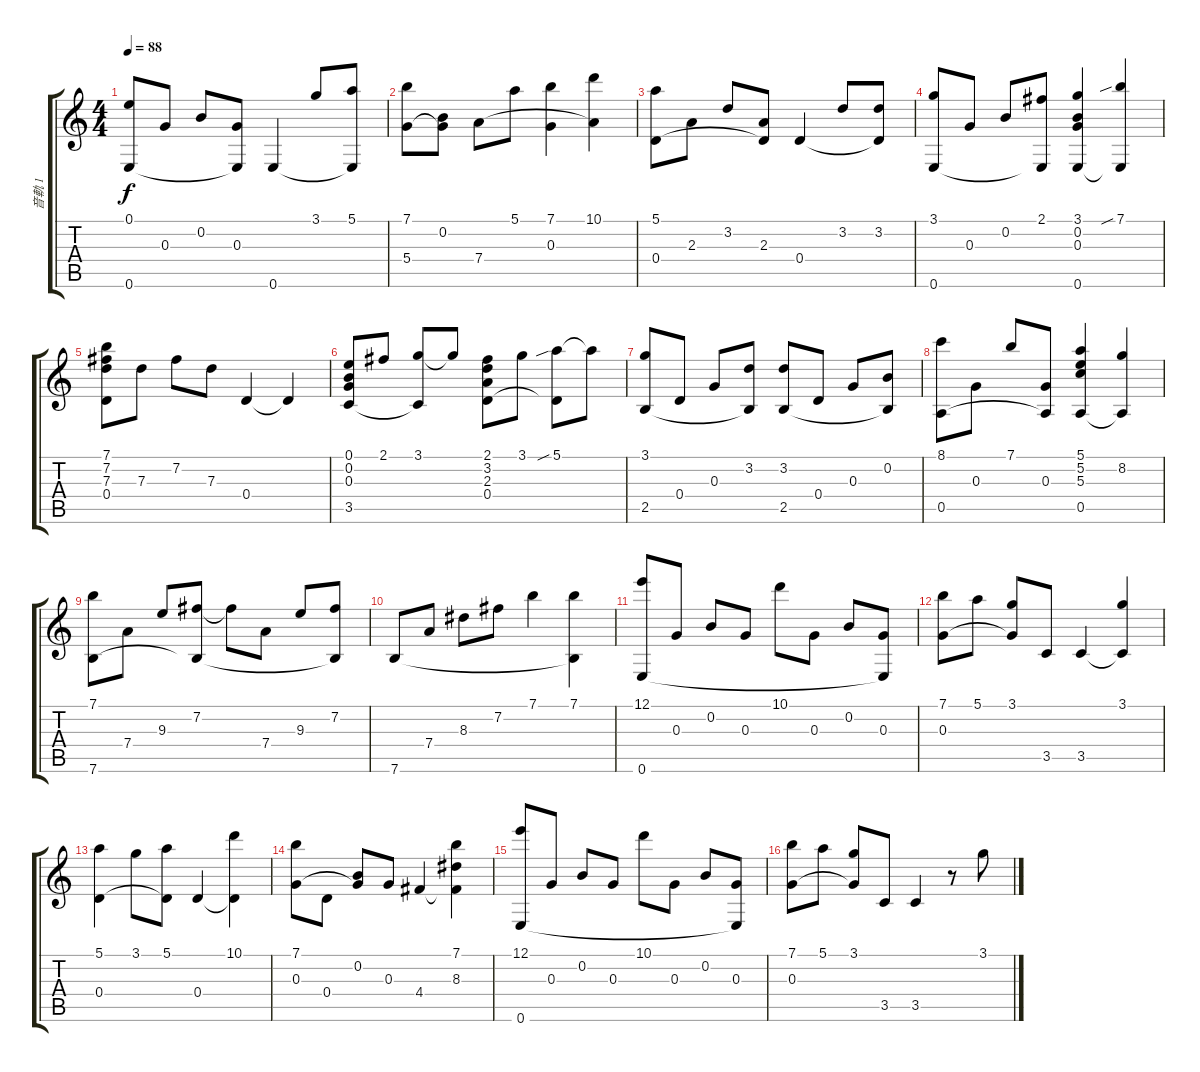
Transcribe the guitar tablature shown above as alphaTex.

\track ("音軌 1" "音軌 1") {instrument acousticguitarnylon}
\staff {score tabs}
\tuning (E4 B3 G3 D3 A2 E2) {hide}
\ts (4 4)
\tempo 88
\clef g2
\ks c
(0.1 0.6).8{dy f} 0.3.8 0.2.8 (0.3 0.6{t}).8 0.6.4 3.1.8 (5.1 0.6{t}).8 |
(7.1 5.4).8 (0.2 5.4{t}).8 7.4.8 5.1.8 (7.1 0.3).4 (10.1 7.4{t}).4 |
(5.1 0.4).8 2.3.8 3.2.8 (2.3 0.4{t}).8 0.4.4 3.2.8 (3.2 0.4{t}).8 |
(3.1 0.6).8 0.3.8 0.2.8 (2.1 0.6{t}).8 (3.1 0.2 0.3 0.6).4 (7.1{sib} 0.6{t}).4 |
(7.1 7.2 7.3 0.4).8 7.3.8 7.2.8 7.3.8 0.4.4 0.4{t}.4 |
(0.1 0.2 0.3 3.5).8 2.1.8 (3.1 3.5{t}).8 3.1{t}.8 (2.1 3.2 2.3 0.4).8 3.1.8 (5.1{sib} 0.4{t}).8 5.1{t}.8 |
(3.1 2.5).8 0.4.8 0.3.8 (3.2 2.5{t}).8 (3.2 2.5).8 0.4.8 0.3.8 (0.2 2.5{t}).8 |
(8.1 0.5).8 0.3.8 7.1.8 (0.3 0.5{t}).8 (5.1 5.2 5.3 0.5).4 (8.2 0.5{t}).4 |
(7.1 7.6).8 7.4.8 9.3.8 (7.2 7.6{t}).8 7.2{t}.8 7.4.8 9.3.8 (7.2 7.6{t}).8 |
7.6.8 7.4.8 8.3.8 7.2.8 7.1.4 (7.1 7.6{t}).4 |
(12.1 0.6).8 0.3.8 0.2.8 0.3.8 10.1.8 0.3.8 0.2.8 (0.3 0.6{t}).8 |
(7.1 0.3).8 5.1.8 (3.1 0.3{t}).8 3.5.8 3.5.4 (3.1 3.5{t}).4 |
(5.1 0.4).4 3.1.8 (5.1 0.4{t}).8 0.4.4 (10.1 0.4{t}).4 |
(7.1 0.3).8 0.4.8 (0.2 0.3{t}).8 0.3.8 4.4.4 (7.1 8.3 4.4{t}).4 |
(12.1 0.6).8 0.3.8 0.2.8 0.3.8 10.1.8 0.3.8 0.2.8 (0.3 0.6{t}).8 |
(7.1 0.3).8 5.1.8 (3.1 0.3{t}).8 3.5.8 3.5.4 r.8 3.1.8
